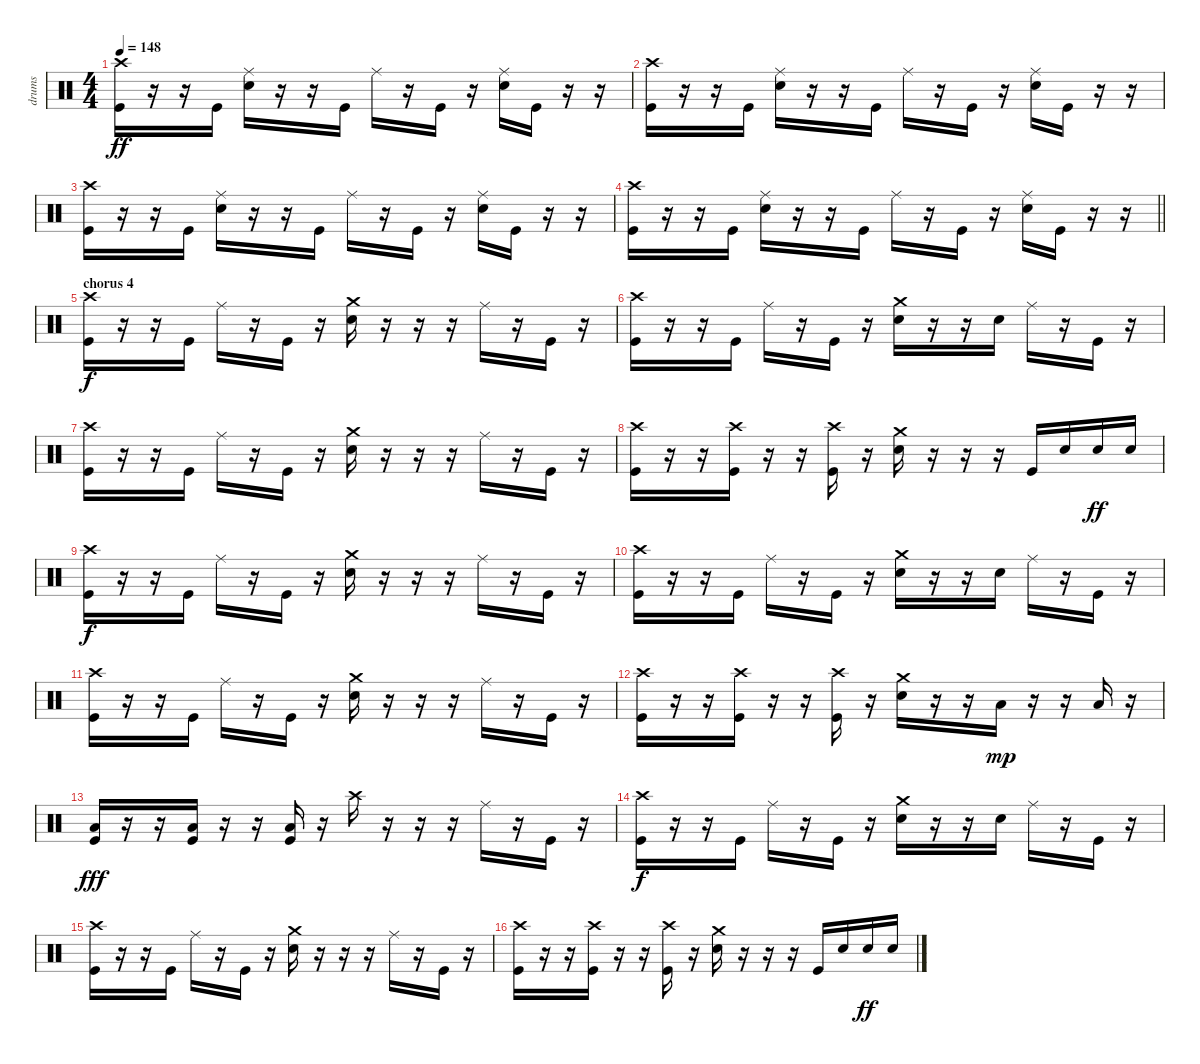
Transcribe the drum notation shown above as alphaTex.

\track ("drums" "drums") {instrument percussion}
\staff {score}
\articulation defaults
\ts (4 4)
\tempo 148
\clef neutral
\ks c
("Crash high (hit)" "Kick (hit)").16{dy ff} r.16 r.16 "Kick (hit)".16 ("Ride (middle)" "Snare (hit) 2").16 r.16 r.16 "Kick (hit)".16 "Ride (middle)".16 r.16 "Kick (hit)".16 r.16 ("Ride (middle)" "Snare (hit) 2").16 "Kick (hit)".16 r.16 r.16 |
("Crash high (hit)" "Kick (hit)").16 r.16 r.16 "Kick (hit)".16 ("Ride (middle)" "Snare (hit) 2").16 r.16 r.16 "Kick (hit)".16 "Ride (middle)".16 r.16 "Kick (hit)".16 r.16 ("Ride (middle)" "Snare (hit) 2").16 "Kick (hit)".16 r.16 r.16 |
("Crash high (hit)" "Kick (hit)").16 r.16 r.16 "Kick (hit)".16 ("Ride (middle)" "Snare (hit) 2").16 r.16 r.16 "Kick (hit)".16 "Ride (middle)".16 r.16 "Kick (hit)".16 r.16 ("Ride (middle)" "Snare (hit) 2").16 "Kick (hit)".16 r.16 r.16 |
\barLineRight lightlight
("Crash high (hit)" "Kick (hit)").16 r.16 r.16 "Kick (hit)".16 ("Ride (middle)" "Snare (hit) 2").16 r.16 r.16 "Kick (hit)".16 "Ride (middle)".16 r.16 "Kick (hit)".16 r.16 ("Ride (middle)" "Snare (hit) 2").16 "Kick (hit)".16 r.16 r.16 |
\section ("" "chorus 4")
("Crash high (hit)" "Kick (hit)").16{dy f} r.16 r.16 "Kick (hit)".16 "Ride (middle)".16 r.16 "Kick (hit)".16 r.16 ("Crash medium (hit)" "Snare (hit) 2").16 r.16 r.16 r.16 "Ride (middle)".16 r.16 "Kick (hit)".16 r.16 |
("Crash high (hit)" "Kick (hit)").16 r.16 r.16 "Kick (hit)".16 "Ride (middle)".16 r.16 "Kick (hit)".16 r.16 ("Crash medium (hit)" "Snare (hit) 2").16 r.16 r.16 "Snare (hit) 2".16 "Ride (middle)".16 r.16 "Kick (hit)".16 r.16 |
("Crash high (hit)" "Kick (hit)").16 r.16 r.16 "Kick (hit)".16 "Ride (middle)".16 r.16 "Kick (hit)".16 r.16 ("Crash medium (hit)" "Snare (hit) 2").16 r.16 r.16 r.16 "Ride (middle)".16 r.16 "Kick (hit)".16 r.16 |
("Crash high (hit)" "Kick (hit)").16 r.16 r.16 ("Crash high (hit)" "Kick (hit)").16 r.16 r.16 ("Crash high (hit)" "Kick (hit)").16 r.16 ("Crash medium (hit)" "Snare (hit) 2").16 r.16 r.16 r.16 "Kick (hit)".16 "Snare (hit) 2".16 "Snare (hit) 2".16{dy ff} "Snare (hit) 2".16 |
("Crash high (hit)" "Kick (hit)").16{dy f} r.16 r.16 "Kick (hit)".16 "Ride (middle)".16 r.16 "Kick (hit)".16 r.16 ("Crash medium (hit)" "Snare (hit) 2").16 r.16 r.16 r.16 "Ride (middle)".16 r.16 "Kick (hit)".16 r.16 |
("Crash high (hit)" "Kick (hit)").16 r.16 r.16 "Kick (hit)".16 "Ride (middle)".16 r.16 "Kick (hit)".16 r.16 ("Crash medium (hit)" "Snare (hit) 2").16 r.16 r.16 "Snare (hit) 2".16 "Ride (middle)".16 r.16 "Kick (hit)".16 r.16 |
("Crash high (hit)" "Kick (hit)").16 r.16 r.16 "Kick (hit)".16 "Ride (middle)".16 r.16 "Kick (hit)".16 r.16 ("Crash medium (hit)" "Snare (hit) 2").16 r.16 r.16 r.16 "Ride (middle)".16 r.16 "Kick (hit)".16 r.16 |
("Crash high (hit)" "Kick (hit)").16 r.16 r.16 ("Crash high (hit)" "Kick (hit)").16 r.16 r.16 ("Crash high (hit)" "Kick (hit)").16 r.16 ("Crash medium (hit)" "Snare (hit) 2").16 r.16 r.16 "Low Floor Tom (hit)".16{dy mp} r.16 r.16 "Low Floor Tom (hit)".16 r.16 |
("Low Floor Tom (hit)" "Kick (hit)").16{dy fff} r.16 r.16 ("Low Floor Tom (hit)" "Kick (hit)").16 r.16 r.16 ("Low Floor Tom (hit)" "Kick (hit)").16 r.16 "Crash high (hit)".16 r.16 r.16 r.16 "Ride (middle)".16 r.16 "Kick (hit)".16 r.16 |
("Crash high (hit)" "Kick (hit)").16{dy f} r.16 r.16 "Kick (hit)".16 "Ride (middle)".16 r.16 "Kick (hit)".16 r.16 ("Crash medium (hit)" "Snare (hit) 2").16 r.16 r.16 "Snare (hit) 2".16 "Ride (middle)".16 r.16 "Kick (hit)".16 r.16 |
("Crash high (hit)" "Kick (hit)").16 r.16 r.16 "Kick (hit)".16 "Ride (middle)".16 r.16 "Kick (hit)".16 r.16 ("Crash medium (hit)" "Snare (hit) 2").16 r.16 r.16 r.16 "Ride (middle)".16 r.16 "Kick (hit)".16 r.16 |
("Crash high (hit)" "Kick (hit)").16 r.16 r.16 ("Crash high (hit)" "Kick (hit)").16 r.16 r.16 ("Crash high (hit)" "Kick (hit)").16 r.16 ("Crash medium (hit)" "Snare (hit) 2").16 r.16 r.16 r.16 "Kick (hit)".16 "Snare (hit) 2".16 "Snare (hit) 2".16{dy ff} "Snare (hit) 2".16
